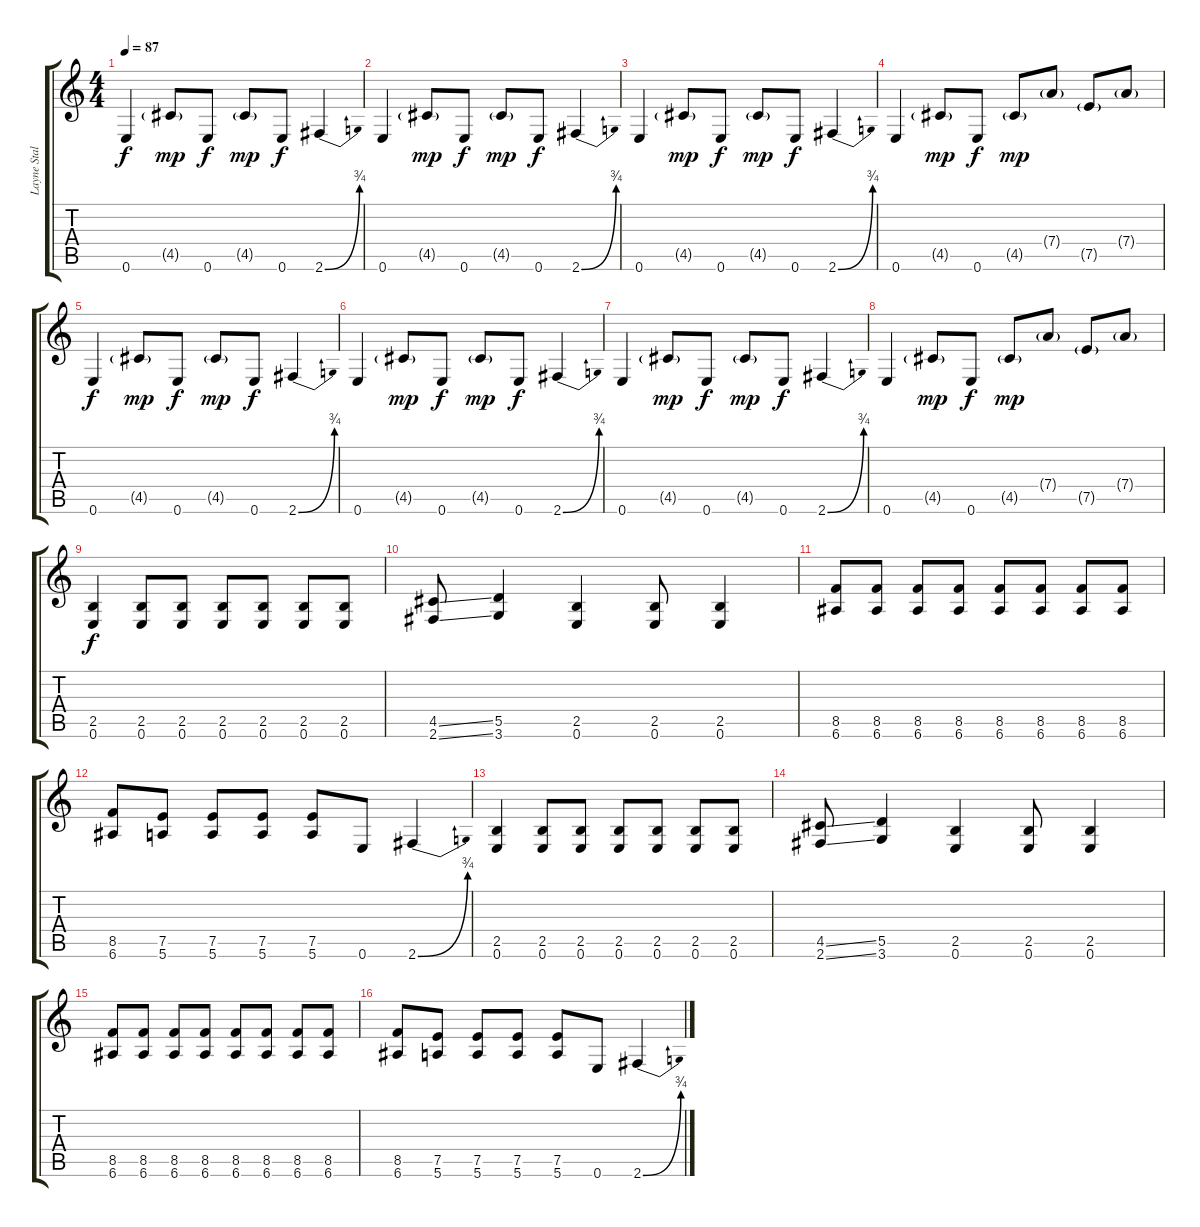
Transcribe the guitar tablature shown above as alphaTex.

\track ("Layne Staley" "Layne Stal") {instrument distortionguitar}
\staff {score tabs}
\tuning (E4 B3 G3 D3 A2 E2) {hide}
\ts (4 4)
\tempo 87
\clef g2
\ks c
0.6.4{dy f} 4.5{g}.8{dy mp} 0.6.8{dy f} 4.5{g}.8{dy mp} 0.6.8{dy f} 2.6{be (bend 0 0 60 3)}.4 |
0.6.4 4.5{g}.8{dy mp} 0.6.8{dy f} 4.5{g}.8{dy mp} 0.6.8{dy f} 2.6{be (bend 0 0 60 3)}.4 |
0.6.4 4.5{g}.8{dy mp} 0.6.8{dy f} 4.5{g}.8{dy mp} 0.6.8{dy f} 2.6{be (bend 0 0 60 3)}.4 |
0.6.4 4.5{g}.8{dy mp} 0.6.8{dy f} 4.5{g}.8{dy mp} 7.4{g}.8 7.5{g}.8 7.4{g}.8 |
0.6.4{dy f} 4.5{g}.8{dy mp} 0.6.8{dy f} 4.5{g}.8{dy mp} 0.6.8{dy f} 2.6{be (bend 0 0 60 3)}.4 |
0.6.4 4.5{g}.8{dy mp} 0.6.8{dy f} 4.5{g}.8{dy mp} 0.6.8{dy f} 2.6{be (bend 0 0 60 3)}.4 |
0.6.4 4.5{g}.8{dy mp} 0.6.8{dy f} 4.5{g}.8{dy mp} 0.6.8{dy f} 2.6{be (bend 0 0 60 3)}.4 |
0.6.4 4.5{g}.8{dy mp} 0.6.8{dy f} 4.5{g}.8{dy mp} 7.4{g}.8 7.5{g}.8 7.4{g}.8 |
(2.5 0.6).4{dy f} (2.5 0.6).8 (2.5 0.6).8 (2.5 0.6).8 (2.5 0.6).8 (2.5 0.6).8 (2.5 0.6).8 |
(4.5{ss} 2.6{ss}).8 (5.5 3.6).4 (2.5 0.6).4 (2.5 0.6).8 (2.5 0.6).4 |
(8.5 6.6).8 (8.5 6.6).8 (8.5 6.6).8 (8.5 6.6).8 (8.5 6.6).8 (8.5 6.6).8 (8.5 6.6).8 (8.5 6.6).8 |
(8.5 6.6).8 (7.5 5.6).8 (7.5 5.6).8 (7.5 5.6).8 (7.5 5.6).8 0.6.8 2.6{be (bend 0 0 60 3)}.4 |
(2.5 0.6).4 (2.5 0.6).8 (2.5 0.6).8 (2.5 0.6).8 (2.5 0.6).8 (2.5 0.6).8 (2.5 0.6).8 |
(4.5{ss} 2.6{ss}).8 (5.5 3.6).4 (2.5 0.6).4 (2.5 0.6).8 (2.5 0.6).4 |
(8.5 6.6).8 (8.5 6.6).8 (8.5 6.6).8 (8.5 6.6).8 (8.5 6.6).8 (8.5 6.6).8 (8.5 6.6).8 (8.5 6.6).8 |
(8.5 6.6).8 (7.5 5.6).8 (7.5 5.6).8 (7.5 5.6).8 (7.5 5.6).8 0.6.8 2.6{be (bend 0 0 60 3)}.4
